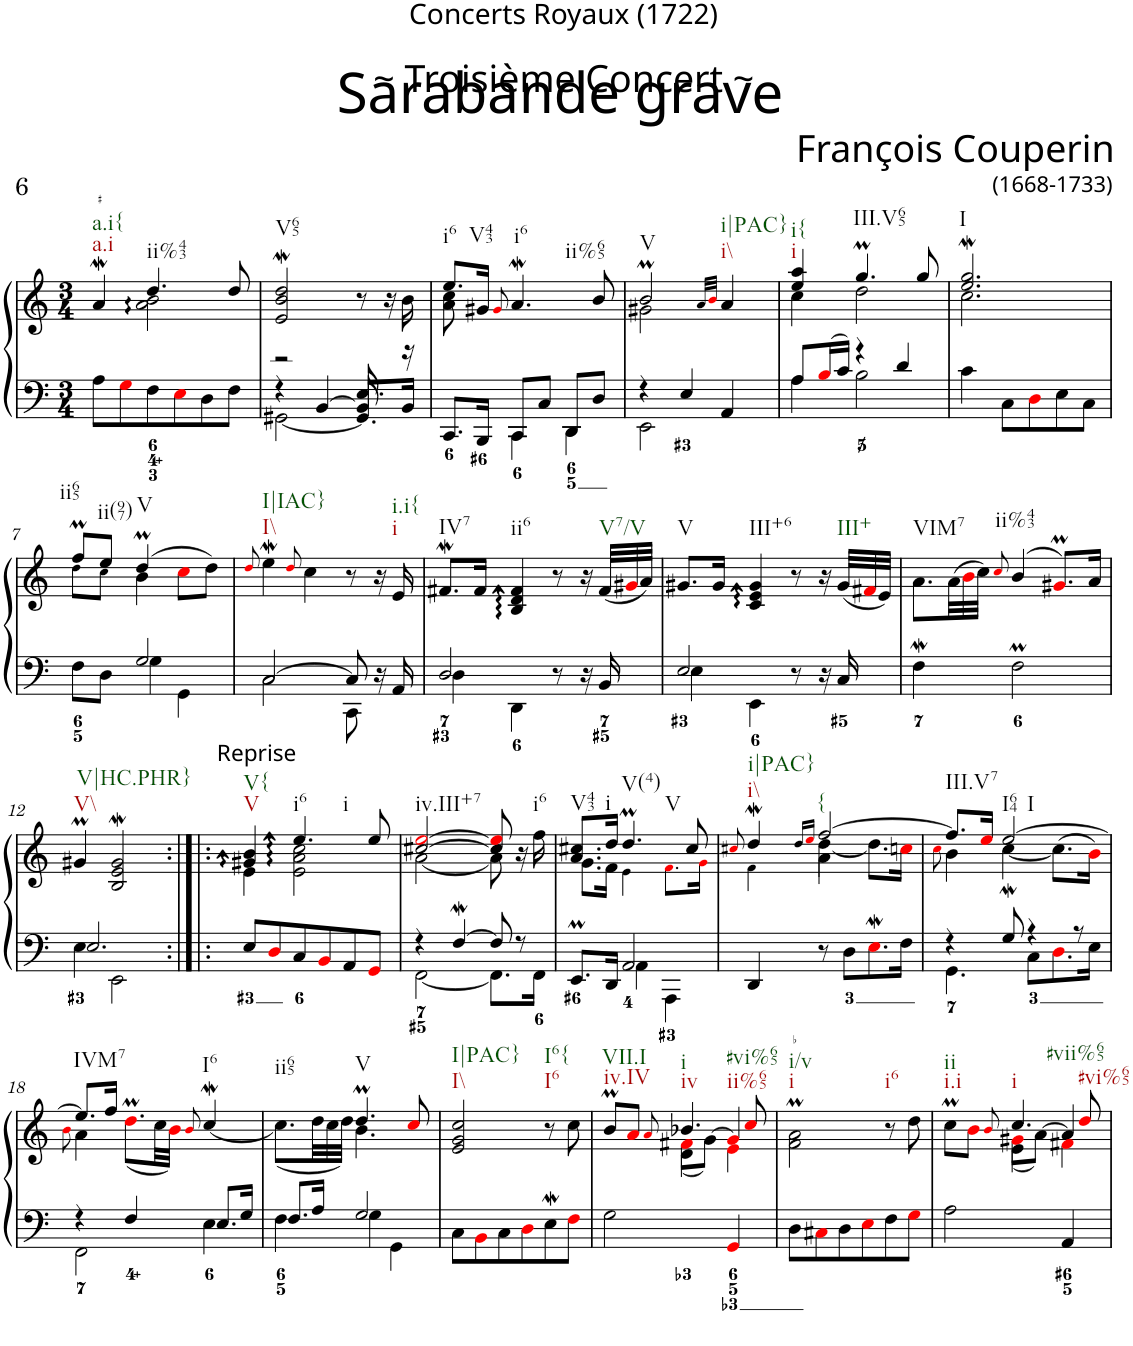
**kern	**kern
*part1	*part1
*staff2	*staff1
*I"Clavecin	*
*clefF4	*clefG2
*k[]	*k[]
*M3/4	*M3/4
=1	=1
*	*^
!	!LO:TX:b:t=a.i	!
!	!LO:TX:b:t=a.i{	!
8A\L	4aW/	4ryy
8Gi\	.	.
!	!LO:TX:b:t=ii%43	!
8F\	4.dd/	2a\:: 2b\::
8Ei\	.	.
8D\	.	.
8F\J	8dd/	.
*	*v	*v
=2	=2
*^	*
*	*^	*
!	!	!	!LO:TX:b:t=V65
2r	4r	[<2GG#X\	2e/M 2b/M 2dd/M
.	[>4BB/	.	.
8.E/	8BB/]	8.GG#/L]	8r
.	8ryy	.	16r
16r	.	16BB/Jk	16b\
=3	=3	=3	=3
*	*	*	*^
!	!	!	!LO:TX:b:t=i6	!
*	*v	*v	*	*
8.CC/L	4ryy	8.ee/L	8a\ 8cc\
.	.	.	2ryy
!	!	!LO:TX:b:t=V43	!
16BBB/Jk	.	16g#X/Jk	.
.	.	8qg#i/	.
!	!	!LO:TX:b:t=i6	!
!	!	!LO:TX:b:t=ii%65	!
8CC/L	4CC\	4.aW/	.
8C/J	.	.	.
8DD/L	4DD\	.	.
8D/J	.	8b/	8ryy
=4	=4	=4	=4
!	!	!LO:TX:b:t=V	!
4r	2EE\	2bm/	2g#X\
4E/	.	.	.
.	.	32qa/LLL	.
.	.	32qbi/JJJ	.
!	!	!LO:TX:b:t=i\\	!
!	!	!LO:TX:b:t=i|PAC}	!
4AA/	4ryy	4a/	4ryy
=5	=5	=5	=5
!	!	!LO:TX:b:t=i	!
!	!	!LO:TX:b:t=i{	!
8A/L	4A\	4ee/ 4aa/	4cc\
16Bi/L	.	.	.
16c/JJ	.	.	.
!	!	!LO:TX:b:t=III.V65	!
4r	2B\	4.ggM/	2dd\
4d/	.	.	.
.	.	8gg/	.
*v	*v	*	*
=6	=6	=6
!	!LO:TX:b:t=I	!
4c\	2.ee/m 2.gg/m	2.cc\
8C\L	.	.
8Di\	.	.
8E\	.	.
8C\J	.	.
!!LO:LB:g=z	!!
=7	=7	=7
*^	*	*
!	!	!LO:TX:b:t=ii65	!
4ryy	8F\L	8ffM/L	8dd!\L
!	!	!LO:TX:b:t=ii(97)	!
.	8D\J	8ee/J	8cc!\J
!	!	!LO:TX:b:t=V	!
2G/	4G\	(>4ddM/	4b\
.	4GG\	8cci\L	4ryy
.	.	8dd\J)	.
*	*	*v	*v
=8	=8	=8
.	.	8qddi/
!	!	!LO:TX:b:t=I\\
!	!	!LO:TX:b:t=I|IAC}
[>2C/	2C\	4eeW\
.	.	8qddi/
.	.	4cc\
8C/]	8CC\	8r
16r	8ryy	16r
!	!	!LO:TX:b:t=i
!	!	!LO:TX:b:t=i.i{
16AA/	.	16e/
=9	=9	=9
!	!	!LO:TX:b:t=IV7
2D/	4D\	8.f#XW/L
.	.	16f#/Jk
!	!	!LO:TX:b:t=ii6
.	4DD\	4B/:: 4d/:: 4f#/::
8r	4ryy	8r
16r	.	16r
*	*	*Xtuplet
!	!	!LO:TX:b:t=V7/V
16BB/	.	(<48f#/LLL
.	.	48g#Xi/
.	.	48a/JJJ)
=10	=10	=10
!	!	!LO:TX:b:t=V
2E/	4E\	8.g#X/L
.	.	16g#/Jk
!	!	!LO:TX:b:t=III+6
.	4EE\	4c/:: 4e/:: 4g#/::
8r	4ryy	8r
16r	.	16r
!	!	!LO:TX:b:t=III+
16C/	.	(<48g#/LLL
.	.	48f#Xi/
.	.	48e/JJJ)
*v	*v	*
=11	=11
!	!LO:TX:b:t=VIM7
4Fw\	8.a\L
.	(>48a\LL
.	48bi\
.	48cc\JJJ)
.	8qcci/
!	!LO:TX:b:t=ii%43
2FM\	(>4b/
.	8.g#Xmi/L)
.	16a/Jk
!!LO:LB:g=z
=12	=12
*^	*
!	!	!LO:TX:b:t=V\\
!	!	!LO:TX:b:t=V|HC.PHR}
2.E/	4E\	4g#Xm/
.	2EE\	2B/M 2e/M 2g#/M
=13:|!|:	=13:|!|:	=13:|!|:
*	*	*^
!	!	!LO:TX:a:t=Reprise	!
!	!	!LO:TX:b:t=V	!
!	!	!LO:TX:b:t=V{	!
*v	*v	*	*
8E/L	4g#X/:: 4b/::	4e\
8Di/	.	.
!	!LO:TX:b:t=i6	!
!	!LO:TX:b:t=i	!
8C/	4.ee/	2e\:: 2a\:: 2cc\::
8BBi/	.	.
8AA/	.	.
8GGi/J	8ee/	.
=14	=14	=14
*^	*	*
!	!	!LO:TX:b:t=iv.III+7	!
4r	[<2FF\	[>2cc#X/ [>2eei/	[<2a\
[>4Fw/	.	.	.
8F/]	8.FF\L]	8cc#/] 8eei/]	8a\]
8r	.	16r	8ryy
!	!	!LO:TX:b:t=i6	!
.	16FF\Jk	16ff\	.
=15	=15	=15	=15
!	!	!LO:TX:b:t=V43	!
8.EEm/L	4ryy	8.a/ 8.cc#X/L	8.g\L
!	!	!LO:TX:b:t=i	!
16DD/Jk	.	16dd/Jk	16f\Jk
!	!	!LO:TX:b:t=V(4)	!
!	!	!LO:TX:b:t=V	!
2AA/	4AA\	4.ddM/	4e!\
.	4AAA\	.	8.f!i\L
.	.	8cc#/	.
.	.	.	16g!i\Jk
*v	*v	*	*
*	*v	*v
=16	=16
.	8qcc#Xi/
*	*^
*	*	*^
!	!LO:TX:b:t=i\\	!	!
!	!LO:TX:b:t=i|PAC}	!	!
4DD/	4ddW/	4f!\	4ryy
.	16qdd/LL	.	.
.	16qeei/JJ	.	.
!	!LO:TX:b:t={	!	!
8r	[>2ff/	[<4dd\	4a\
8D\L	.	.	.
8.EWi\	.	8.dd\L]	4ryy
16F\Jk	.	16ccni\Jk	.
*	*	*v	*v
=17	=17	=17
.	.	8qcci\
*^	*	*
!	!	!LO:TX:b:t=III.V7	!
4r	4.GG\	8.ff/L]	4b\
.	.	16eei/Jk	.
!	!	!LO:TX:b:t=I64	!
!	!	!LO:TX:b:t=I	!
8G/	.	[>2ee/	[4ccw\
4r	8C\L	.	.
.	8.Di\	.	(>8.cc\L]
8r	.	.	.
.	16E\Jk	.	16bi\Jk)
!!LO:LB:g=z	!!
=18	=18	=18	=18
.	.	.	8qbi\
!	!	!LO:TX:b:t=IVM7	!
4r	2FF\	8.ee/L]	4a\
.	.	16ff/Jk	.
4F/	.	(<8.ddMi\L	2ryy
.	.	32cc\LL	.
.	.	32bi\JJJ)	.
.	.	8qbi/	.
!	!	!LO:TX:b:t=I6	!
8.E/L	4E\	[<4ccw/	.
16G/Jk	.	.	.
=19	=19	=19	=19
!	!	!LO:TX:b:t=ii65	!
8.F/L	4F\	(<8.cc\L]	4ryy
16A/Jk	.	48dd\LL	.
.	.	48cc\	.
.	.	48dd\JJJ)	.
!	!	!LO:TX:b:t=V	!
2G/	4G\	4.ddM/	4.b\
.	4GG\	.	.
.	.	8cci/	8ryy
*v	*v	*	*
=20	=20	=20
!	!LO:TX:b:t=I\\	!
!	!LO:TX:b:t=I|PAC}	!
*	*v	*v
8C\L	2e/ 2g/ 2cc/
8BBi\	.
8C\	.
8Di\	.
!	!LO:TX:b:t=I6
!	!LO:TX:b:t=I6{
8EW\	8r
8Fi\J	8cc\
=21	=21
*	*^
*	*	*^
!	!LO:TX:b:t=iv.IV	!	!
!	!LO:TX:b:t=VII.I	!	!
2G\	8bm/L	4ryy	4ryy
.	8ai/J	.	.
.	8qai/	.	.
!	!LO:TX:b:t=iv	!	!
!	!LO:TX:b:t=i	!	!
!	!LO:TX:b:t=ii%65	!	!
!	!LO:TX:b:t=#vi%65	!	!
.	4.b-X/	(<8f#Xi\L	4d\
.	.	[>8g\J)	.
4GGi/	.	4gi/]	4ei\
.	8cci/	.	.
*	*v	*v	*v
=22	=22
!	!LO:TX:b:t=i
!	!LO:TX:b:t=i/v
8D\L	2f\M 2a\M
8C#Xi\	.
8D\	.
8Ei\	.
!	!LO:TX:b:t=i6
8F\	8r
8Gi\J	8dd\
=23	=23
*	*^
*	*	*^
!	!LO:TX:b:t=i.i	!	!
!	!LO:TX:b:t=ii	!	!
2A\	8ccM\L	4ryy	4ryy
.	8bi\J	.	.
.	8qbi/	.	.
!	!LO:TX:b:t=i	!	!
.	4.cc/	(<8g#Xi\L	4e\
.	.	[>8a\J)	.
4AA/	.	4a/]	4f#Xi\
!	!LO:TX:b:t=#vi%65	!	!
!	!LO:TX:b:t=#vii%65	!	!
.	8ddi/	.	.
*	*v	*v	*v
=	=
*-	*-
